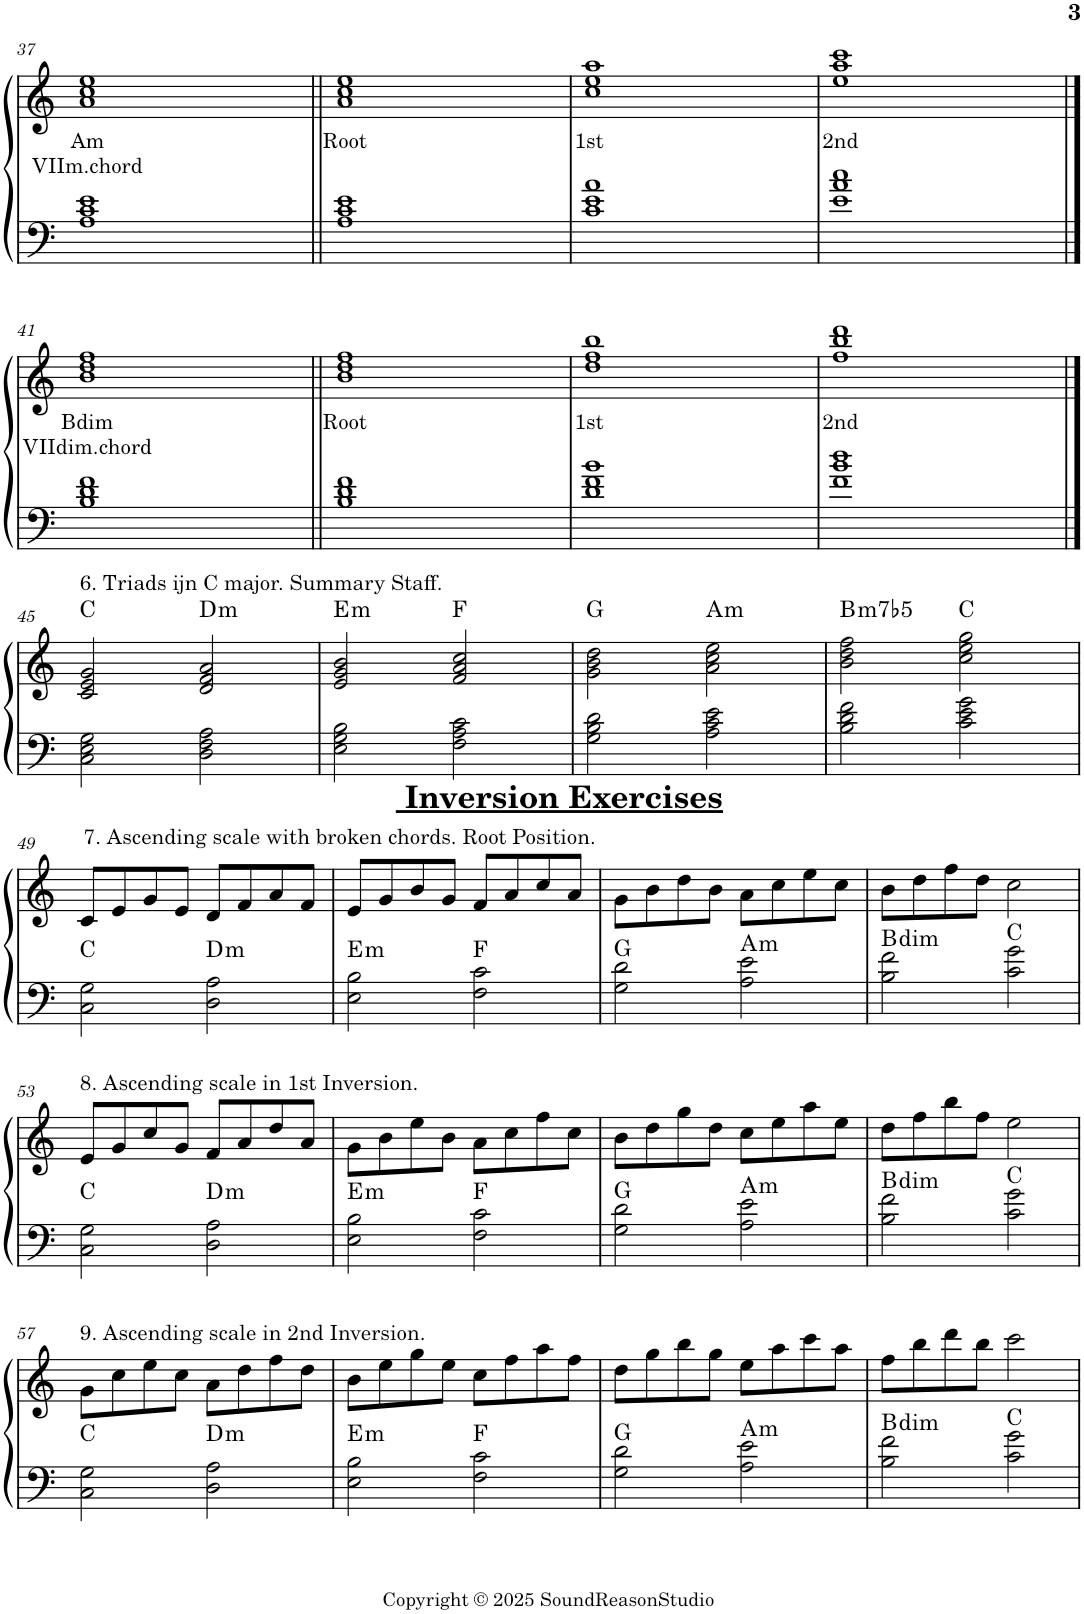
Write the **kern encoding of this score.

**kern	**kern	**text	**text	**harte
*part1	*part1	*part1	*part1	*part1
*staff2	*staff1	*staff1	*staff1	*
*I"Piano	*	*	*	*
*I'Pno.	*	*	*	*
!!LO:PB:g=z
*clefF4	*clefG2	*	*	*
*k[]	*k[]	*	*	*
*M4/4	*M4/4	*	*	*
=37	=37	=37	=37	=37
!	!	!LO:LY:b	!LO:LY:b	!
1A 1c 1e	1a 1cc 1ee	Am	VIIm.chord	.
=38||	=38||	=38||	=38||	=38||
!	!	!LO:LY:b	!	!
1A 1c 1e	1a 1cc 1ee	Root	.	.
=39	=39	=39	=39	=39
!	!	!LO:LY:b	!	!
1c 1e 1a	1cc 1ee 1aa	1st	.	.
=40	=40	=40	=40	=40
!	!	!LO:LY:b	!	!
1e 1a 1cc	1ee 1aa 1ccc	2nd	.	.
!!LO:LB:g=z
==41	==41	==41	==41	==41
!	!	!LO:LY:b	!LO:LY:b	!
1B 1d 1f	1b 1dd 1ff	Bdim	VIIdim.chord	.
=42||	=42||	=42||	=42||	=42||
!	!	!LO:LY:b	!	!
1B 1d 1f	1b 1dd 1ff	Root	.	.
=43	=43	=43	=43	=43
!	!	!LO:LY:b	!	!
1d 1f 1b	1dd 1ff 1bb	1st	.	.
=44	=44	=44	=44	=44
!	!	!LO:LY:b	!	!
1f 1b 1dd	1ff 1bb 1ddd	2nd	.	.
!!LO:LB:g=z
==45	==45	==45	==45	==45
!	!LO:TX:a:t=6. Triads ijn C major. Summary Staff.	!	!	!
2C\ 2E\ 2G\	2c/ 2e/ 2g/	.	.	C:maj
!	!	!	!	!LO:H:kt=m
2D\ 2F\ 2A\	2d/ 2f/ 2a/	.	.	D:min
=46	=46	=46	=46	=46
!	!	!	!	!LO:H:kt=m
2E\ 2G\ 2B\	2e/ 2g/ 2b/	.	.	E:min
2F\ 2A\ 2c\	2f/ 2a/ 2cc/	.	.	F:maj
=47	=47	=47	=47	=47
2G\ 2B\ 2d\	2g\ 2b\ 2dd\	.	.	G:maj
!	!	!	!	!LO:H:kt=m
2A\ 2c\ 2e\	2a\ 2cc\ 2ee\	.	.	A:min
=48	=48	=48	=48	=48
!	!	!	!	!LO:H:kt=m7b5
2B\ 2d\ 2f\	2b\ 2dd\ 2ff\	.	.	B:hdim7
2c\ 2e\ 2g\	2cc\ 2ee\ 2gg\	.	.	C:maj
!!LO:LB:g=z
=49	=49	=49	=49	=49
!	!LO:TX:a:t=7. Ascending scale with broken chords. Root Position.	!	!	!
2C\ 2G\	8c/L	.	.	C:maj
.	8e/	.	.	.
.	8g/	.	.	.
.	8e/J	.	.	.
!	!	!	!	!LO:H:kt=m
2D\ 2A\	8d/L	.	.	D:min
.	8f/	.	.	.
.	8a/	.	.	.
.	8f/J	.	.	.
=50	=50	=50	=50	=50
!	!	!	!	!LO:H:kt=m
2E\ 2B\	8e/L	.	.	E:min
.	8g/	.	.	.
.	8b/	.	.	.
.	8g/J	.	.	.
2F\ 2c\	8f/L	.	.	F:maj
.	8a/	.	.	.
.	8cc/	.	.	.
.	8a/J	.	.	.
=51	=51	=51	=51	=51
!	!LO:TX:a:B:t=Inversion Exercises	!	!	!
2G\ 2d\	8g\L	.	.	G:maj
.	8b\	.	.	.
.	8dd\	.	.	.
.	8b\J	.	.	.
!	!	!	!	!LO:H:kt=m
2A\ 2e\	8a\L	.	.	A:min
.	8cc\	.	.	.
.	8ee\	.	.	.
.	8cc\J	.	.	.
=52	=52	=52	=52	=52
!	!	!	!	!LO:H:kt=dim
2B\ 2f\	8b\L	.	.	B:dim
.	8dd\	.	.	.
.	8ff\	.	.	.
.	8dd\J	.	.	.
2c\ 2g\	2cc\	.	.	C:maj
!!LO:LB:g=z
=53	=53	=53	=53	=53
!	!LO:TX:a:t=8. Ascending scale in 1st Inversion.	!	!	!
2C\ 2G\	8e/L	.	.	C:maj
.	8g/	.	.	.
.	8cc/	.	.	.
.	8g/J	.	.	.
!	!	!	!	!LO:H:kt=m
2D\ 2A\	8f/L	.	.	D:min
.	8a/	.	.	.
.	8dd/	.	.	.
.	8a/J	.	.	.
=54	=54	=54	=54	=54
!	!	!	!	!LO:H:kt=m
2E\ 2B\	8g\L	.	.	E:min
.	8b\	.	.	.
.	8ee\	.	.	.
.	8b\J	.	.	.
2F\ 2c\	8a\L	.	.	F:maj
.	8cc\	.	.	.
.	8ff\	.	.	.
.	8cc\J	.	.	.
=55	=55	=55	=55	=55
2G\ 2d\	8b\L	.	.	G:maj
.	8dd\	.	.	.
.	8gg\	.	.	.
.	8dd\J	.	.	.
!	!	!	!	!LO:H:kt=m
2A\ 2e\	8cc\L	.	.	A:min
.	8ee\	.	.	.
.	8aa\	.	.	.
.	8ee\J	.	.	.
=56	=56	=56	=56	=56
!	!	!	!	!LO:H:kt=dim
2B\ 2f\	8dd\L	.	.	B:dim
.	8ff\	.	.	.
.	8bb\	.	.	.
.	8ff\J	.	.	.
2c\ 2g\	2ee\	.	.	C:maj
!!LO:LB:g=z
=57	=57	=57	=57	=57
!	!LO:TX:a:t=9. Ascending scale in 2nd Inversion.	!	!	!
2C\ 2G\	8g\L	.	.	C:maj
.	8cc\	.	.	.
.	8ee\	.	.	.
.	8cc\J	.	.	.
!	!	!	!	!LO:H:kt=m
2D\ 2A\	8a\L	.	.	D:min
.	8dd\	.	.	.
.	8ff\	.	.	.
.	8dd\J	.	.	.
=58	=58	=58	=58	=58
!	!	!	!	!LO:H:kt=m
2E\ 2B\	8b\L	.	.	E:min
.	8ee\	.	.	.
.	8gg\	.	.	.
.	8ee\J	.	.	.
2F\ 2c\	8cc\L	.	.	F:maj
.	8ff\	.	.	.
.	8aa\	.	.	.
.	8ff\J	.	.	.
=59	=59	=59	=59	=59
2G\ 2d\	8dd\L	.	.	G:maj
.	8gg\	.	.	.
.	8bb\	.	.	.
.	8gg\J	.	.	.
!	!	!	!	!LO:H:kt=m
2A\ 2e\	8ee\L	.	.	A:min
.	8aa\	.	.	.
.	8ccc\	.	.	.
.	8aa\J	.	.	.
=60	=60	=60	=60	=60
!	!	!	!	!LO:H:kt=dim
2B\ 2f\	8ff\L	.	.	B:dim
.	8bb\	.	.	.
.	8ddd\	.	.	.
.	8bb\J	.	.	.
2c\ 2g\	2ccc\	.	.	C:maj
=	=	=	=	=
*-	*-	*-	*-	*-
